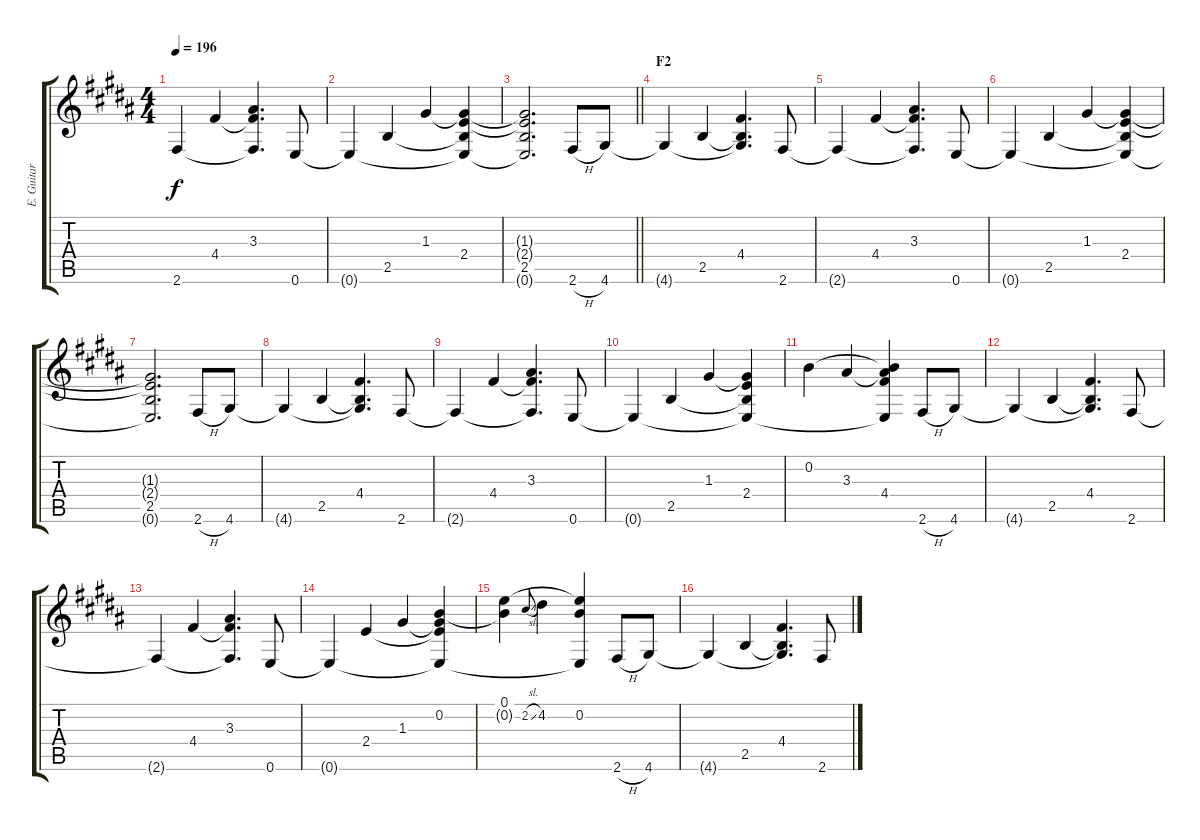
\track ("E. Guitar II" "E. Guitar ") {instrument distortionguitar}
\staff {score tabs}
\tuning (E4 B3 G3 D3 A2 E2) {hide}
\ts (4 4)
\tempo 196
\clef g2
\ks b
2.6{t}.4{dy f} 4.4.4 (3.3 4.4{t} 2.6{t}).4{d} 0.6.8 |
0.6{t}.4 2.5.4 1.3.4 (1.3{t} 2.4 2.5{t} 0.6{t}).4 |
\barLineRight lightlight
(1.3{t} 2.4{t} 2.5 0.6{t}).2{d} 2.6{h}.8 4.6.8 |
\section ("" "F2")
4.6{t}.4 2.5.4 (4.4 2.5{t} 4.6{t}).4{d} 2.6.8 |
2.6{t}.4 4.4.4 (3.3 4.4{t} 2.6{t}).4{d} 0.6.8 |
0.6{t}.4 2.5.4 1.3.4 (1.3{t} 2.4 2.5{t} 0.6{t}).4 |
(1.3{t} 2.4{t} 2.5 0.6{t}).2{d} 2.6{h}.8 4.6.8 |
4.6{t}.4 2.5.4 (4.4 2.5{t} 4.6{t}).4{d} 2.6.8 |
2.6{t}.4 4.4.4 (3.3 4.4{t} 2.6{t}).4{d} 0.6.8 |
0.6{t}.4 2.5.4 1.3.4 (1.3{t} 2.4 2.5{t} 0.6{t}).4 |
0.2.4 3.3.4 (0.2{t} 3.3{t} 4.4 0.6{t}).4 2.6{h}.8 4.6.8 |
4.6{t}.4 2.5.4 (4.4 2.5{t} 4.6{t}).4{d} 2.6.8 |
2.6{t}.4 4.4.4 (3.3 4.4{t} 2.6{t}).4{d} 0.6.8 |
0.6{t}.4 2.4.4 1.3.4 (0.2 1.3{t} 2.4{t} 0.6{t}).4 |
(0.1 0.2{t}).4 2.2{sl}.8{gr onbeat} 4.2.4 (0.1{t} 0.2 0.6{t}).4 2.6{h}.8 4.6.8 |
4.6{t}.4 2.5.4 (4.4 2.5{t} 4.6{t}).4{d} 2.6.8
